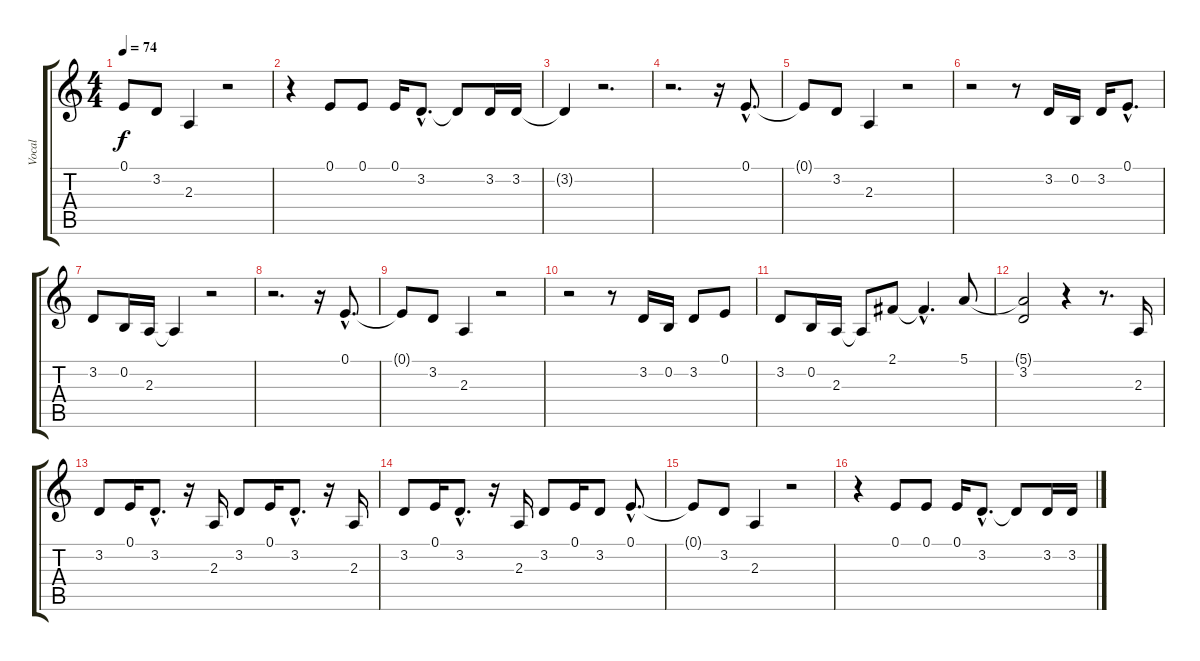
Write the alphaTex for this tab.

\track ("Vocal" "Vocal") {instrument shakuhachi}
\staff {score tabs}
\tuning (E4 B3 G3 D3 A2 E2) {hide}
\ts (4 4)
\tempo 74
\clef g2
\ks c
0.1{t}.8{dy f} 3.2.8 2.3.4 r.2 |
r.4 0.1.8 0.1.8 0.1.16 3.2{hac}.8{d} 3.2{t}.8 3.2.16 3.2.16 |
3.2{t}.4 r.2{d} |
r.2{d} r.16 0.1{hac}.8{d} |
0.1{t}.8 3.2.8 2.3.4 r.2 |
r.2 r.8 3.2.16 0.2.16 3.2.16 0.1{hac}.8{d} |
3.2.8 0.2.16 2.3.16 2.3{t}.4 r.2 |
r.2{d} r.16 0.1{hac}.8{d} |
0.1{t}.8 3.2.8 2.3.4 r.2 |
r.2 r.8 3.2.16 0.2.16 3.2.8 0.1.8 |
3.2.8 0.2.16 2.3.16 2.3{t}.8 2.1.8 2.1{hac t}.4{d} 5.1.8 |
(5.1{t} 3.2).2 r.4 r.8{d} 2.3.16 |
3.2.8 0.1.16 3.2{hac}.8{d} r.16 2.3.16 3.2.8 0.1.16 3.2{hac}.8{d} r.16 2.3.16 |
3.2.8 0.1.16 3.2{hac}.8{d} r.16 2.3.16 3.2.8 0.1.16 3.2.8 0.1{hac}.8{d} |
0.1{t}.8 3.2.8 2.3.4 r.2 |
r.4 0.1.8 0.1.8 0.1.16 3.2{hac}.8{d} 3.2{t}.8 3.2.16 3.2.16
